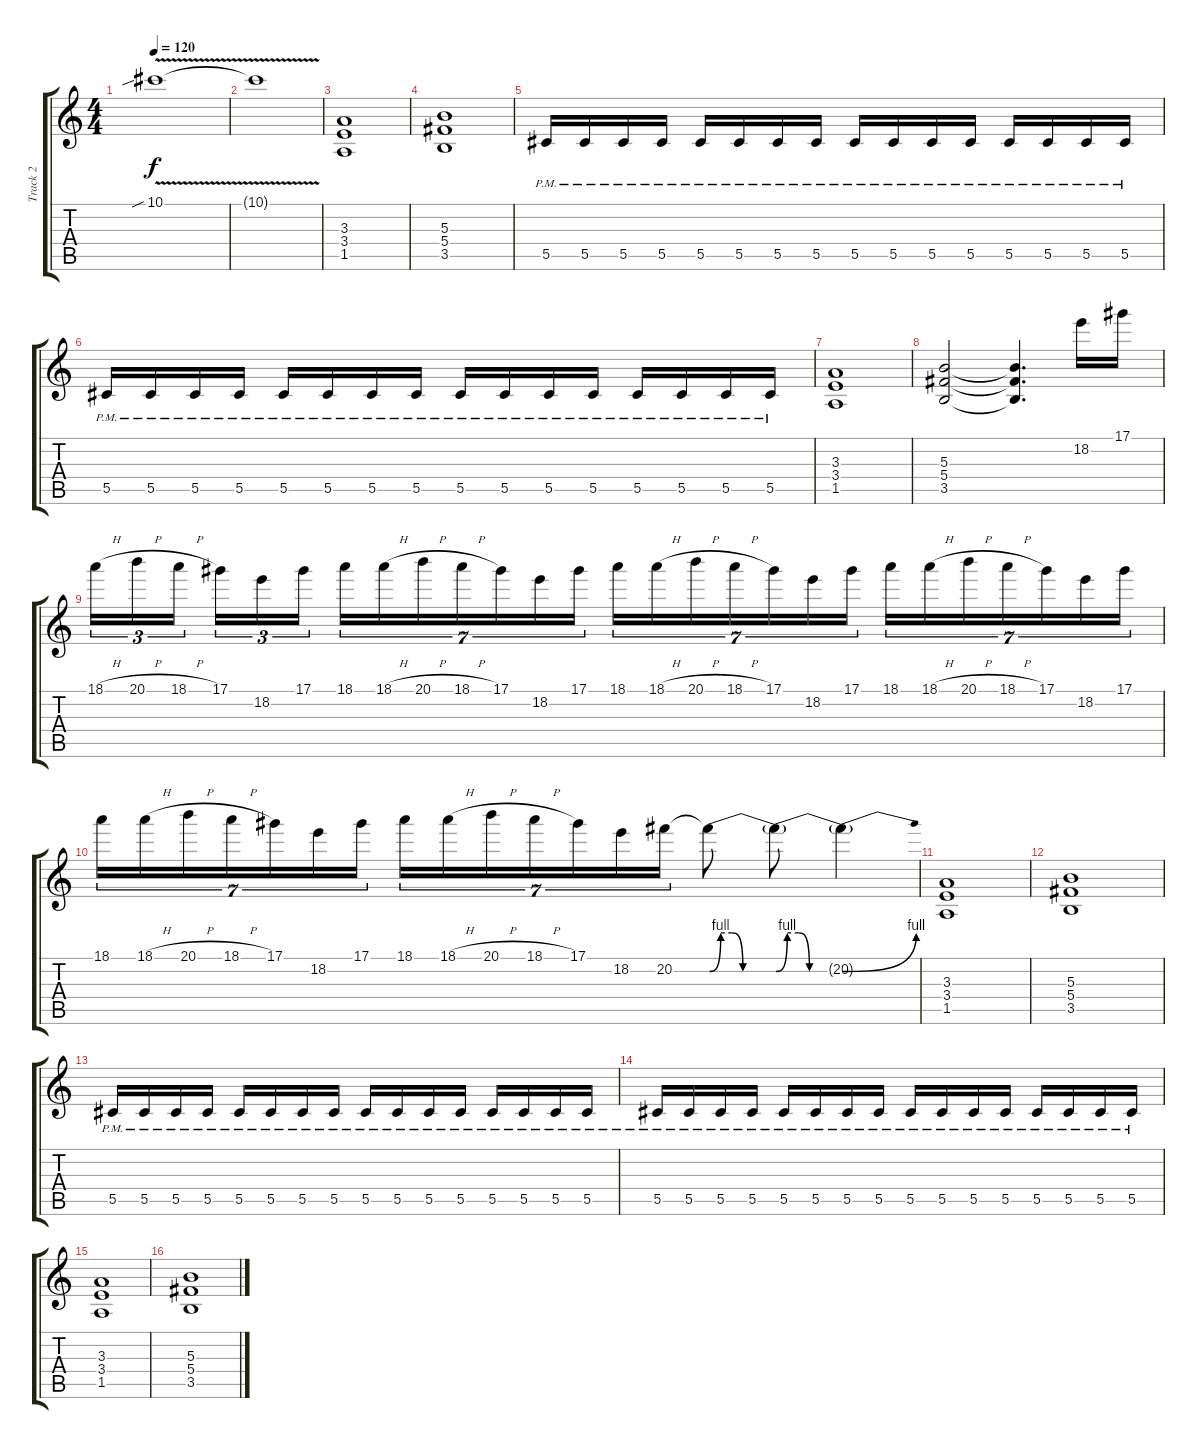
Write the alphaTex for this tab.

\track ("Track 2" "Track 2") {instrument distortionguitar}
\staff {score tabs}
\tuning (Eb4 Bb3 Gb3 Db3 Ab2 Eb2) {hide}
\ts (4 4)
\tempo 120
\clef g2
\ks c
10.1{v sib}.1{dy f} |
10.1{v t}.1 |
(3.3 3.4 1.5).1 |
(5.3 5.4 3.5).1 |
5.5{pm}.16 5.5{pm}.16 5.5{pm}.16 5.5{pm}.16 5.5{pm}.16 5.5{pm}.16 5.5{pm}.16 5.5{pm}.16 5.5{pm}.16 5.5{pm}.16 5.5{pm}.16 5.5{pm}.16 5.5{pm}.16 5.5{pm}.16 5.5{pm}.16 5.5{pm}.16 |
5.5{pm}.16 5.5{pm}.16 5.5{pm}.16 5.5{pm}.16 5.5{pm}.16 5.5{pm}.16 5.5{pm}.16 5.5{pm}.16 5.5{pm}.16 5.5{pm}.16 5.5{pm}.16 5.5{pm}.16 5.5{pm}.16 5.5{pm}.16 5.5{pm}.16 5.5{pm}.16 |
(3.3 3.4 1.5).1 |
(5.3 5.4 3.5).2 (5.3{t} 5.4{t} 3.5{t}).4{d} 18.2.16 17.1.16 |
18.1{h}.16{tu (3 2)} 20.1{h}.16{tu (3 2)} 18.1{h}.16{tu (3 2) beam splitsecondary} 17.1.16{tu (3 2)} 18.2.16{tu (3 2)} 17.1.16{tu (3 2)} 18.1.16{tu (7 4)} 18.1{h}.16{tu (7 4)} 20.1{h}.16{tu (7 4)} 18.1{h}.16{tu (7 4)} 17.1.16{tu (7 4)} 18.2.16{tu (7 4)} 17.1.16{tu (7 4)} 18.1.16{tu (7 4)} 18.1{h}.16{tu (7 4)} 20.1{h}.16{tu (7 4)} 18.1{h}.16{tu (7 4)} 17.1.16{tu (7 4)} 18.2.16{tu (7 4)} 17.1.16{tu (7 4)} 18.1.16{tu (7 4)} 18.1{h}.16{tu (7 4)} 20.1{h}.16{tu (7 4)} 18.1{h}.16{tu (7 4)} 17.1.16{tu (7 4)} 18.2.16{tu (7 4)} 17.1.16{tu (7 4)} |
18.1.16{tu (7 4)} 18.1{h}.16{tu (7 4)} 20.1{h}.16{tu (7 4)} 18.1{h}.16{tu (7 4)} 17.1.16{tu (7 4)} 18.2.16{tu (7 4)} 17.1.16{tu (7 4)} 18.1.16{tu (7 4)} 18.1{h}.16{tu (7 4)} 20.1{h}.16{tu (7 4)} 18.1{h}.16{tu (7 4)} 17.1.16{tu (7 4)} 18.2.16{tu (7 4)} 20.2.16{tu (7 4)} 20.2{be (custom 0 0 10 4 20 4 30 0 60 0) t}.8 20.2{be (custom 0 0 10 4 20 4 30 0 60 0) t}.8 20.2{be (bend 0 0 60 4) t}.4 |
(3.3 3.4 1.5).1 |
(5.3 5.4 3.5).1 |
5.5{pm}.16 5.5{pm}.16 5.5{pm}.16 5.5{pm}.16 5.5{pm}.16 5.5{pm}.16 5.5{pm}.16 5.5{pm}.16 5.5{pm}.16 5.5{pm}.16 5.5{pm}.16 5.5{pm}.16 5.5{pm}.16 5.5{pm}.16 5.5{pm}.16 5.5{pm}.16 |
5.5{pm}.16 5.5{pm}.16 5.5{pm}.16 5.5{pm}.16 5.5{pm}.16 5.5{pm}.16 5.5{pm}.16 5.5{pm}.16 5.5{pm}.16 5.5{pm}.16 5.5{pm}.16 5.5{pm}.16 5.5{pm}.16 5.5{pm}.16 5.5{pm}.16 5.5{pm}.16 |
(3.3 3.4 1.5).1 |
(5.3 5.4 3.5).1
